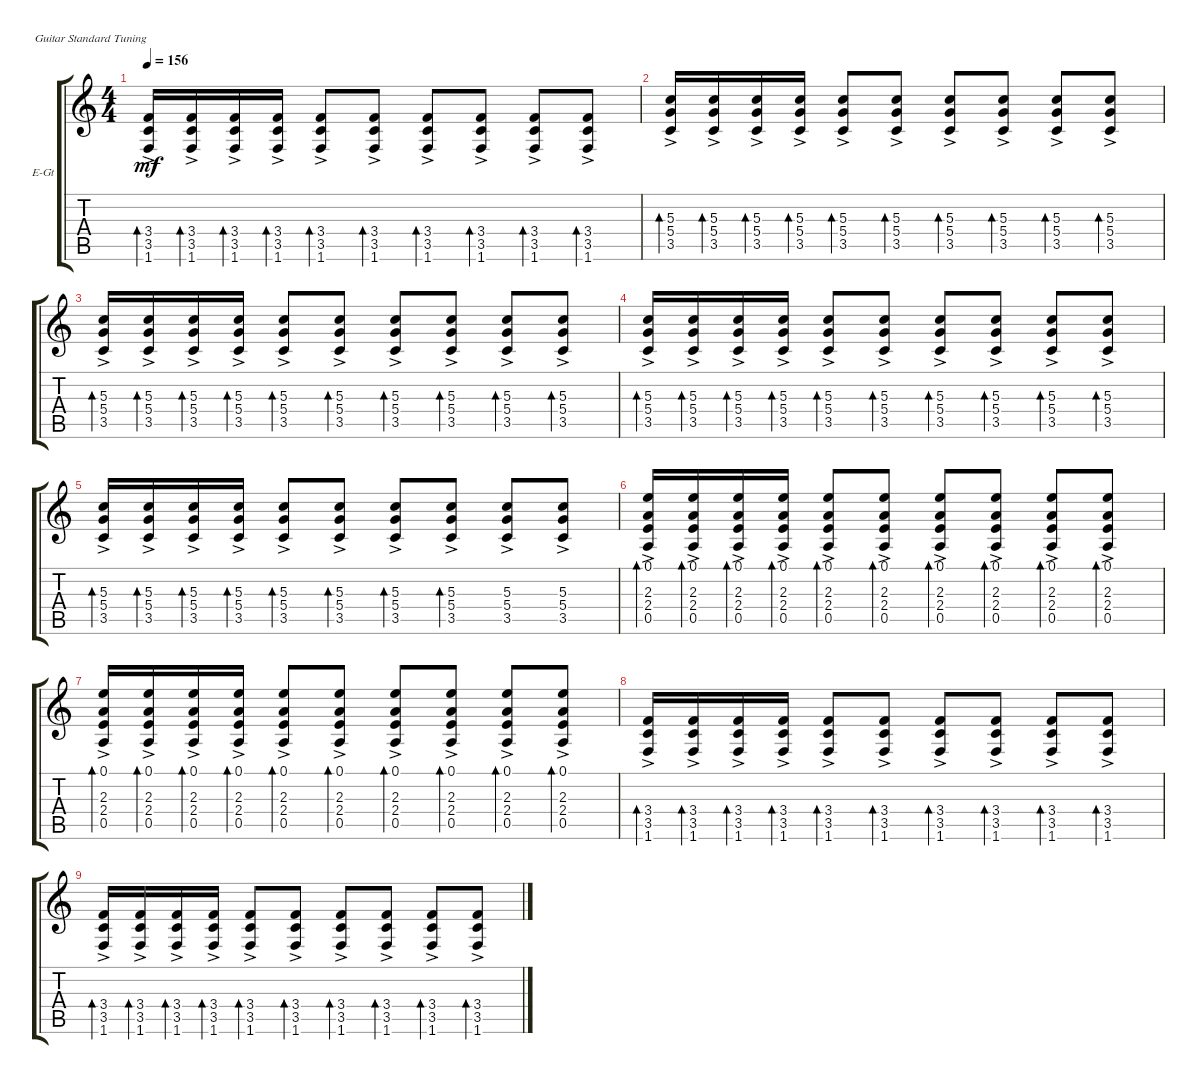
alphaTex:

\defaultSystemsLayout 4
\bracketExtendMode groupsimilarinstruments
\firstSystemTrackNameOrientation horizontal
\otherSystemsTrackNameOrientation horizontal
\track ("Electric Guitar" "E-Gt") {instrument distortionguitar}
\staff {score tabs}
\tuning (E4 B3 G3 D3 A2 E2)
\ts (4 4)
\tempo 156
\clef g2
\ks c
(1.6{ac} 3.5{ac} 3.4{ac}).16{bd 30 dy mf} (1.6{ac} 3.5{ac} 3.4{ac}).16{bd 30} (1.6{ac} 3.5{ac} 3.4{ac}).16{bd 30} (1.6{ac} 3.5{ac} 3.4{ac}).16{bd 30} (1.6{ac} 3.5{ac} 3.4{ac}).8{bd 30} (1.6{ac} 3.5{ac} 3.4{ac}).8{bd 30} (1.6{ac} 3.5{ac} 3.4{ac}).8{bd 30} (1.6{ac} 3.5{ac} 3.4{ac}).8{bd 30} (1.6{ac} 3.5{ac} 3.4{ac}).8{bd 30} (1.6{ac} 3.5{ac} 3.4{ac}).8{bd 30} |
(3.5{ac} 5.4{ac} 5.3{ac}).16{bd 30} (3.5{ac} 5.4{ac} 5.3{ac}).16{bd 30} (3.5{ac} 5.4{ac} 5.3{ac}).16{bd 30} (3.5{ac} 5.4{ac} 5.3{ac}).16{bd 30} (3.5{ac} 5.4{ac} 5.3{ac}).8{bd 30} (3.5{ac} 5.4{ac} 5.3{ac}).8{bd 30} (3.5{ac} 5.4{ac} 5.3{ac}).8{bd 30} (3.5{ac} 5.4{ac} 5.3{ac}).8{bd 30} (3.5{ac} 5.4{ac} 5.3{ac}).8{bd 30} (3.5{ac} 5.4{ac} 5.3{ac}).8{bd 30} |
(3.5{ac} 5.4{ac} 5.3{ac}).16{bd 30} (3.5{ac} 5.4{ac} 5.3{ac}).16{bd 30} (3.5{ac} 5.4{ac} 5.3{ac}).16{bd 30} (3.5{ac} 5.4{ac} 5.3{ac}).16{bd 30} (3.5{ac} 5.4{ac} 5.3{ac}).8{bd 30} (3.5{ac} 5.4{ac} 5.3{ac}).8{bd 30} (3.5{ac} 5.4{ac} 5.3{ac}).8{bd 30} (3.5{ac} 5.4{ac} 5.3{ac}).8{bd 30} (5.4{ac} 5.3{ac} 3.5{ac}).8{bd 30} (3.5{ac} 5.4{ac} 5.3{ac}).8{bd 30} |
(3.5{ac} 5.4{ac} 5.3{ac}).16{bd 30} (3.5{ac} 5.4{ac} 5.3{ac}).16{bd 30} (3.5{ac} 5.4{ac} 5.3{ac}).16{bd 30} (3.5{ac} 5.4{ac} 5.3{ac}).16{bd 30} (3.5{ac} 5.4{ac} 5.3{ac}).8{bd 30} (3.5{ac} 5.4{ac} 5.3{ac}).8{bd 30} (3.5{ac} 5.4{ac} 5.3{ac}).8{bd 30} (3.5{ac} 5.4{ac} 5.3{ac}).8{bd 30} (3.5{ac} 5.4{ac} 5.3{ac}).8{bd 30} (3.5{ac} 5.4{ac} 5.3{ac}).8{bd 30} |
(3.5{ac} 5.4{ac} 5.3{ac}).16{bd 30} (3.5{ac} 5.4{ac} 5.3{ac}).16{bd 30} (3.5{ac} 5.4{ac} 5.3{ac}).16{bd 30} (3.5{ac} 5.4{ac} 5.3{ac}).16{bd 30} (3.5{ac} 5.4{ac} 5.3{ac}).8{bd 30} (3.5{ac} 5.4{ac} 5.3{ac}).8{bd 30} (3.5{ac} 5.4{ac} 5.3{ac}).8{bd 30} (3.5{ac} 5.4{ac} 5.3{ac}).8{bd 30} (5.3{ac} 5.4{ac} 3.5{ac}).8 (5.3{ac} 5.4{ac} 3.5{ac}).8 |
(0.5{ac} 2.4{ac} 2.3{ac} 0.1{ac}).16{bd 30} (0.5{ac} 2.4{ac} 2.3{ac} 0.1{ac}).16{bd 30} (0.5{ac} 2.4{ac} 2.3{ac} 0.1{ac}).16{bd 30} (0.5{ac} 2.4{ac} 2.3{ac} 0.1{ac}).16{bd 30} (0.5{ac} 2.4{ac} 2.3{ac} 0.1{ac}).8{bd 30} (0.5{ac} 2.4{ac} 2.3{ac} 0.1{ac}).8{bd 30} (0.5{ac} 2.4{ac} 2.3{ac} 0.1{ac}).8{bd 30} (0.5{ac} 2.4{ac} 2.3{ac} 0.1{ac}).8{bd 30} (0.5{ac} 2.4{ac} 2.3{ac} 0.1{ac}).8{bd 30} (0.5{ac} 2.4{ac} 2.3{ac} 0.1{ac}).8{bd 30} |
(0.5{ac} 2.4{ac} 2.3{ac} 0.1{ac}).16{bd 30} (0.5{ac} 2.4{ac} 2.3{ac} 0.1{ac}).16{bd 30} (0.5{ac} 2.4{ac} 2.3{ac} 0.1{ac}).16{bd 30} (0.5{ac} 2.4{ac} 2.3{ac} 0.1{ac}).16{bd 30} (0.5{ac} 2.4{ac} 2.3{ac} 0.1{ac}).8{bd 30} (0.5{ac} 2.4{ac} 2.3{ac} 0.1{ac}).8{bd 30} (0.5{ac} 2.4{ac} 2.3{ac} 0.1{ac}).8{bd 30} (0.5{ac} 2.4{ac} 2.3{ac} 0.1{ac}).8{bd 30} (0.5{ac} 2.4{ac} 2.3{ac} 0.1{ac}).8{bd 30} (0.5{ac} 2.4{ac} 2.3{ac} 0.1{ac}).8{bd 30} |
(1.6{ac} 3.5{ac} 3.4{ac}).16{bd 30} (1.6{ac} 3.5{ac} 3.4{ac}).16{bd 30} (1.6{ac} 3.5{ac} 3.4{ac}).16{bd 30} (1.6{ac} 3.5{ac} 3.4{ac}).16{bd 30} (1.6{ac} 3.5{ac} 3.4{ac}).8{bd 30} (1.6{ac} 3.5{ac} 3.4{ac}).8{bd 30} (1.6{ac} 3.5{ac} 3.4{ac}).8{bd 30} (1.6{ac} 3.5{ac} 3.4{ac}).8{bd 30} (1.6{ac} 3.5{ac} 3.4{ac}).8{bd 30} (1.6{ac} 3.5{ac} 3.4{ac}).8{bd 30} |
(1.6{ac} 3.5{ac} 3.4{ac}).16{bd 30} (1.6{ac} 3.5{ac} 3.4{ac}).16{bd 30} (1.6{ac} 3.5{ac} 3.4{ac}).16{bd 30} (1.6{ac} 3.5{ac} 3.4{ac}).16{bd 30} (1.6{ac} 3.5{ac} 3.4{ac}).8{bd 30} (1.6{ac} 3.5{ac} 3.4{ac}).8{bd 30} (1.6{ac} 3.5{ac} 3.4{ac}).8{bd 30} (1.6{ac} 3.5{ac} 3.4{ac}).8{bd 30} (1.6{ac} 3.5{ac} 3.4{ac}).8{bd 30} (1.6{ac} 3.5{ac} 3.4{ac}).8{bd 30}
